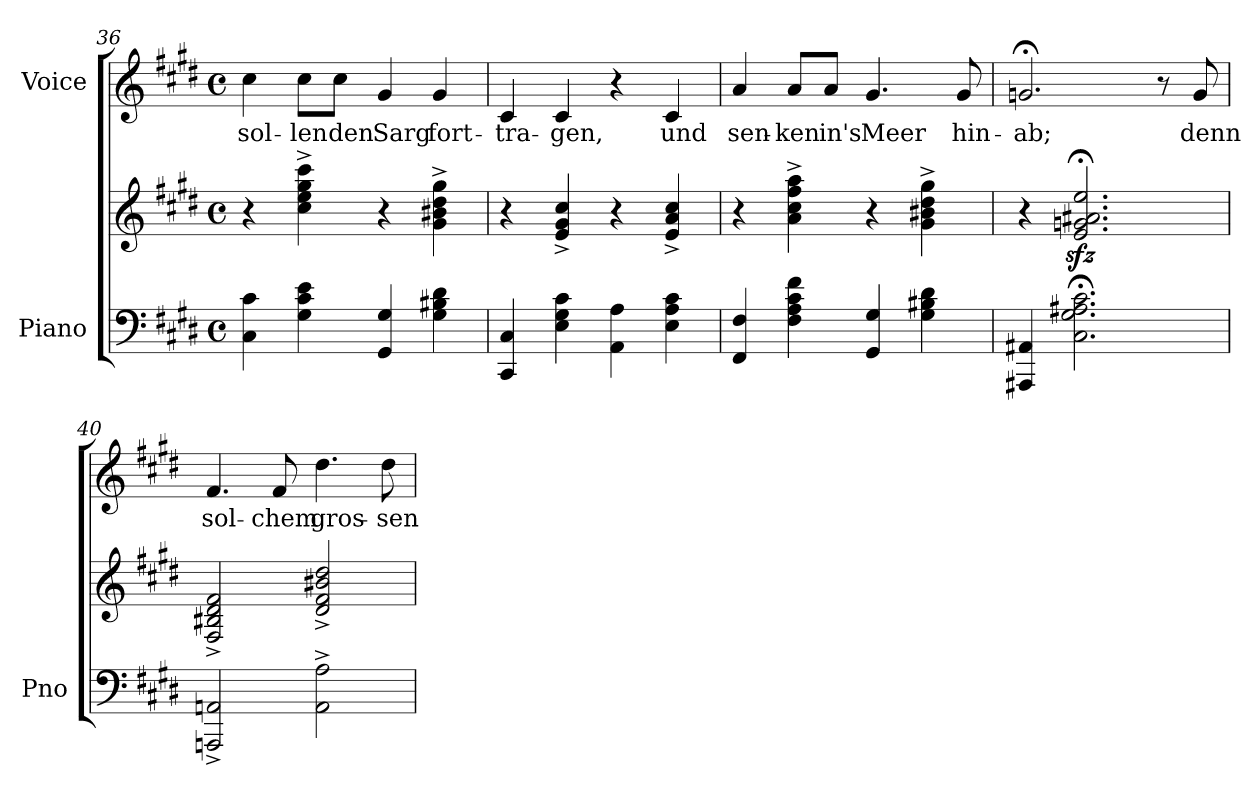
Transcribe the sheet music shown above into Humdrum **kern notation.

**kern	**kern	**kern	**text
*part2	*part2	*part1	*part1
*staff3	*staff2	*staff1	*staff1
*I"Piano	*	*I"Voice	*
*I'Pno	*	*	*
*clefF4	*clefG2	*clefG2	*
*k[f#c#g#d#]	*k[f#c#g#d#]	*k[f#c#g#d#]	*
*M4/4	*M4/4	*M4/4	*
*met(c)	*met(c)	*met(c)	*
=36	=36	=36	=36
!	!	!	!LO:LY:b
4C#\ 4c#\	4r	4cc#\	sol-
!	!	!	!LO:LY:b
4G#\ 4c#\ 4e\	4cc#\^ 4ee\^ 4gg#\^ 4ccc#\^	8cc#\L	-len
!	!	!	!LO:LY:b
.	.	8cc#\J	den
!	!	!	!LO:LY:b
4GG#/ 4G#/	4r	4g#/	Sarg
!	!	!	!LO:LY:b
4G#\ 4B#X\ 4d#\	4g#\^ 4b#X\^ 4dd#\^ 4gg#\^	4g#/	fort-
=37	=37	=37	=37
!	!	!	!LO:LY:b
4CC#/ 4C#/	4r	4c#/	-tra-
!	!	!	!LO:LY:b
4E\ 4G#\ 4c#\	4e/^ 4g#/^ 4cc#/^	4c#/	-gen,
4AA\ 4A\	4r	4r	.
!	!	!	!LO:LY:b
4E\ 4A\ 4c#\	4e/^ 4a/^ 4cc#/^	4c#/	und
=38	=38	=38	=38
!	!	!	!LO:LY:b
4FF#/ 4F#/	4r	4a/	sen-
!	!	!	!LO:LY:b
4F#\ 4A\ 4c#\ 4f#\	4a\^ 4cc#\^ 4ff#\^ 4aa\^	8a/L	-ken
!	!	!	!LO:LY:b
.	.	8a/J	in's
!	!	!	!LO:LY:b
4GG#/ 4G#/	4r	4.g#/	Meer
4G#\ 4B#X\ 4d#\	4g#\^ 4b#X\^ 4dd#\^ 4gg#\^	.	.
!	!	!	!LO:LY:b
.	.	8g#/	hin-
=39	=39	=39	=39
!	!	!	!LO:LY:b
4AAA#X/ 4AA#X/	4r	2.gn;</	-ab;
2.C#\; 2.G#\; 2.A#X\; 2.c#\;	2.e/zz<;< 2.gn/zz<;< 2.a#X/zz<;< 2.ee/zz<;<	.	.
.	.	8r	.
!	!	!	!LO:LY:b
.	.	8g/	denn
!!LO:PB:g=z
=40	=40	=40	=40
!	!	!	!LO:LY:b
2AAAn/^ 2AAn/^	2F#/^ 2B#X/^ 2d#/^ 2f#/^	4.f#/	sol-
!	!	!	!LO:LY:b
.	.	8f#/	-chem
!	!	!	!LO:LY:b
2AA\^ 2A\^	2d#/^ 2f#/^ 2b#X/^ 2dd#/^	4.dd#\	gros-
!	!	!	!LO:LY:b
.	.	8dd#\	-sen
=	=	=	=
*-	*-	*-	*-
